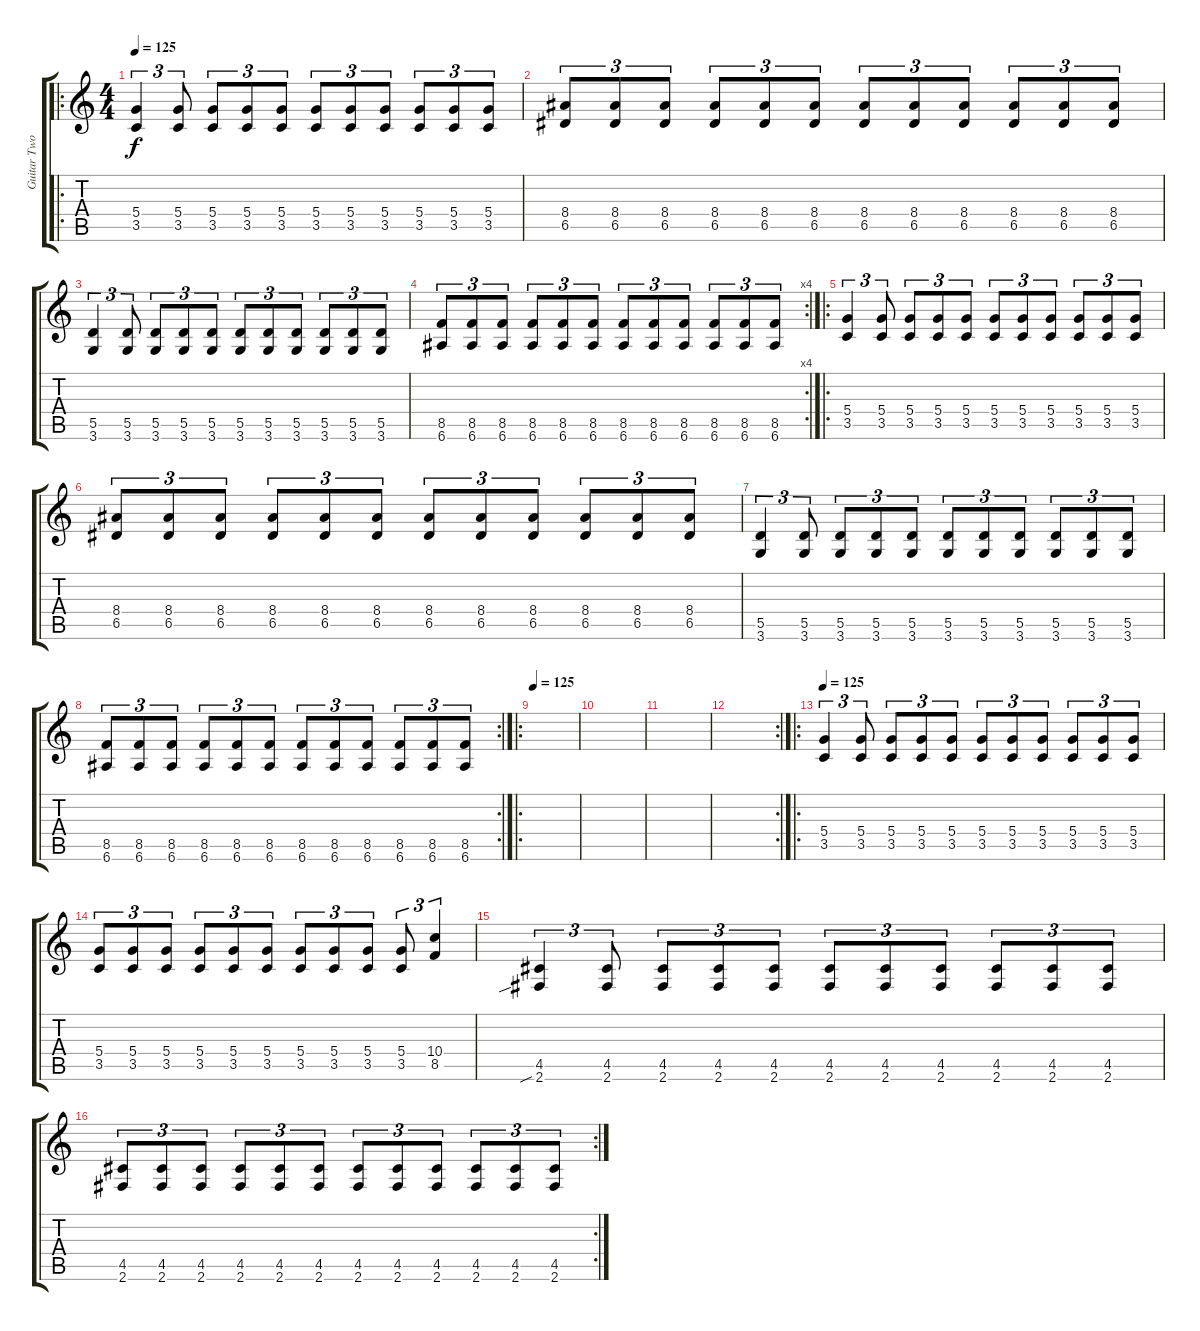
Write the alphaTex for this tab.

\track ("Guitar Two" "Guitar Two") {instrument overdrivenguitar}
\staff {score tabs}
\tuning (E4 B3 G3 D3 A2 E2) {hide}
\ro
\ts (4 4)
\tempo 125
\clef g2
\ks c
(5.4 3.5).4{tu (3 2) dy f} (5.4 3.5).8{tu (3 2)} (5.4 3.5).8{tu (3 2)} (5.4 3.5).8{tu (3 2)} (5.4 3.5).8{tu (3 2)} (5.4 3.5).8{tu (3 2)} (5.4 3.5).8{tu (3 2)} (5.4 3.5).8{tu (3 2)} (5.4 3.5).8{tu (3 2)} (5.4 3.5).8{tu (3 2)} (5.4 3.5).8{tu (3 2)} |
(8.4 6.5).8{tu (3 2)} (8.4 6.5).8{tu (3 2)} (8.4 6.5).8{tu (3 2)} (8.4 6.5).8{tu (3 2)} (8.4 6.5).8{tu (3 2)} (8.4 6.5).8{tu (3 2)} (8.4 6.5).8{tu (3 2)} (8.4 6.5).8{tu (3 2)} (8.4 6.5).8{tu (3 2)} (8.4 6.5).8{tu (3 2)} (8.4 6.5).8{tu (3 2)} (8.4 6.5).8{tu (3 2)} |
(5.5 3.6).4{tu (3 2)} (5.5 3.6).8{tu (3 2)} (5.5 3.6).8{tu (3 2)} (5.5 3.6).8{tu (3 2)} (5.5 3.6).8{tu (3 2)} (5.5 3.6).8{tu (3 2)} (5.5 3.6).8{tu (3 2)} (5.5 3.6).8{tu (3 2)} (5.5 3.6).8{tu (3 2)} (5.5 3.6).8{tu (3 2)} (5.5 3.6).8{tu (3 2)} |
\rc 4
(8.5 6.6).8{tu (3 2)} (8.5 6.6).8{tu (3 2)} (8.5 6.6).8{tu (3 2)} (8.5 6.6).8{tu (3 2)} (8.5 6.6).8{tu (3 2)} (8.5 6.6).8{tu (3 2)} (8.5 6.6).8{tu (3 2)} (8.5 6.6).8{tu (3 2)} (8.5 6.6).8{tu (3 2)} (8.5 6.6).8{tu (3 2)} (8.5 6.6).8{tu (3 2)} (8.5 6.6).8{tu (3 2)} |
\ro
(5.4 3.5).4{tu (3 2)} (5.4 3.5).8{tu (3 2)} (5.4 3.5).8{tu (3 2)} (5.4 3.5).8{tu (3 2)} (5.4 3.5).8{tu (3 2)} (5.4 3.5).8{tu (3 2)} (5.4 3.5).8{tu (3 2)} (5.4 3.5).8{tu (3 2)} (5.4 3.5).8{tu (3 2)} (5.4 3.5).8{tu (3 2)} (5.4 3.5).8{tu (3 2)} |
(8.4 6.5).8{tu (3 2)} (8.4 6.5).8{tu (3 2)} (8.4 6.5).8{tu (3 2)} (8.4 6.5).8{tu (3 2)} (8.4 6.5).8{tu (3 2)} (8.4 6.5).8{tu (3 2)} (8.4 6.5).8{tu (3 2)} (8.4 6.5).8{tu (3 2)} (8.4 6.5).8{tu (3 2)} (8.4 6.5).8{tu (3 2)} (8.4 6.5).8{tu (3 2)} (8.4 6.5).8{tu (3 2)} |
(5.5 3.6).4{tu (3 2)} (5.5 3.6).8{tu (3 2)} (5.5 3.6).8{tu (3 2)} (5.5 3.6).8{tu (3 2)} (5.5 3.6).8{tu (3 2)} (5.5 3.6).8{tu (3 2)} (5.5 3.6).8{tu (3 2)} (5.5 3.6).8{tu (3 2)} (5.5 3.6).8{tu (3 2)} (5.5 3.6).8{tu (3 2)} (5.5 3.6).8{tu (3 2)} |
\rc 2
(8.5 6.6).8{tu (3 2)} (8.5 6.6).8{tu (3 2)} (8.5 6.6).8{tu (3 2)} (8.5 6.6).8{tu (3 2)} (8.5 6.6).8{tu (3 2)} (8.5 6.6).8{tu (3 2)} (8.5 6.6).8{tu (3 2)} (8.5 6.6).8{tu (3 2)} (8.5 6.6).8{tu (3 2)} (8.5 6.6).8{tu (3 2)} (8.5 6.6).8{tu (3 2)} (8.5 6.6).8{tu (3 2)} |
\ro
\tempo 125
|
|
|
\rc 2
|
\ro
\tempo 125
(5.4 3.5).4{tu (3 2)} (5.4 3.5).8{tu (3 2)} (5.4 3.5).8{tu (3 2)} (5.4 3.5).8{tu (3 2)} (5.4 3.5).8{tu (3 2)} (5.4 3.5).8{tu (3 2)} (5.4 3.5).8{tu (3 2)} (5.4 3.5).8{tu (3 2)} (5.4 3.5).8{tu (3 2)} (5.4 3.5).8{tu (3 2)} (5.4 3.5).8{tu (3 2)} |
(5.4 3.5).8{tu (3 2)} (5.4 3.5).8{tu (3 2)} (5.4 3.5).8{tu (3 2)} (5.4 3.5).8{tu (3 2)} (5.4 3.5).8{tu (3 2)} (5.4 3.5).8{tu (3 2)} (5.4 3.5).8{tu (3 2)} (5.4 3.5).8{tu (3 2)} (5.4 3.5).8{tu (3 2)} (5.4 3.5).8{tu (3 2)} (10.4 8.5).4{tu (3 2)} |
(4.5 2.6{sib}).4{tu (3 2)} (4.5 2.6).8{tu (3 2)} (4.5 2.6).8{tu (3 2)} (4.5 2.6).8{tu (3 2)} (4.5 2.6).8{tu (3 2)} (4.5 2.6).8{tu (3 2)} (4.5 2.6).8{tu (3 2)} (4.5 2.6).8{tu (3 2)} (4.5 2.6).8{tu (3 2)} (4.5 2.6).8{tu (3 2)} (4.5 2.6).8{tu (3 2)} |
\rc 2
(4.5 2.6).8{tu (3 2)} (4.5 2.6).8{tu (3 2)} (4.5 2.6).8{tu (3 2)} (4.5 2.6).8{tu (3 2)} (4.5 2.6).8{tu (3 2)} (4.5 2.6).8{tu (3 2)} (4.5 2.6).8{tu (3 2)} (4.5 2.6).8{tu (3 2)} (4.5 2.6).8{tu (3 2)} (4.5 2.6).8{tu (3 2)} (4.5 2.6).8{tu (3 2)} (4.5 2.6).8{tu (3 2)}
